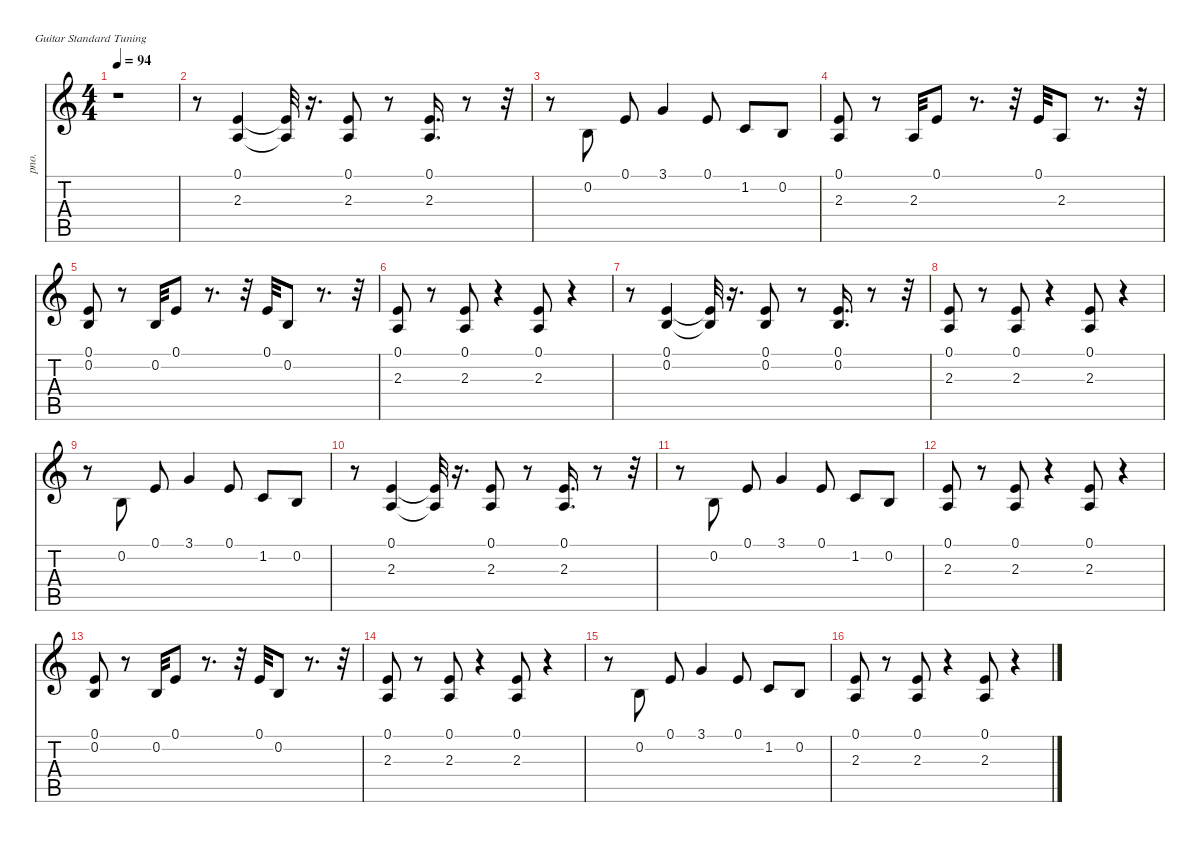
\defaultSystemsLayout 4
\hideDynamics
\bracketExtendMode nobrackets
\otherSystemsTrackNameOrientation horizontal
\track ("Bright Acoustic Piano" "pno.") {instrument brightacousticpiano}
\staff {score tabs}
\tuning (E4 B3 G3 D3 A2 E2)
\ts (4 4)
\beaming (8 2 2 2 2)
\tempo 94
\clef g2
\ks c
r.1{dy mf instrument brightacousticpiano beam Down} |
r.8{beam Down} (0.1 2.3).4{beam Up} (0.1{t} 2.3{t}).32{dy f beam Up} r.16{d beam Up} (0.1 2.3).8{dy mf beam Up} r.8{beam Up} (0.1 2.3).16{d beam Up} r.8{beam Up} r.32{beam Up} |
r.8{beam Down} 0.2.8{dy mp beam Up} 0.1.8{beam Up} 3.1.4{dy mf beam Up} 0.1.8{dy mp beam Up} 1.2.8{dy mf beam Up} 0.2.8{dy mp beam Up} |
(0.1 2.3).8{dy mf beam Up} r.8{beam Up} 2.3.32{beam Up} 0.1.8{dy f beam Up} r.8{d beam Up} r.32{beam Up} 0.1.32{beam Up} 2.3.8{dy mp beam Up} r.8{d beam Up} r.32{beam Up} |
(0.1 0.2).8{dy mf beam Up} r.8{beam Up} 0.2.32{beam Up} 0.1.8{dy f beam Up} r.8{d beam Up} r.32{beam Up} 0.1.32{beam Up} 0.2.8{dy mp beam Up} r.8{d beam Up} r.32{beam Up} |
(0.1 2.3).8{dy mf beam Up} r.8{beam Up} (0.1 2.3).8{beam Up} r.4{beam Up} (0.1 2.3).8{beam Up} r.4{beam Up} |
r.8{beam Down} (0.1 0.2).4{beam Up} (0.1{t} 0.2{t}).32{dy f beam Up} r.16{d beam Up} (0.1 0.2).8{dy mf beam Up} r.8{beam Up} (0.1 0.2).16{d beam Up} r.8{beam Up} r.32{beam Up} |
(0.1 2.3).8{beam Up} r.8{beam Up} (0.1 2.3).8{beam Up} r.4{beam Up} (0.1 2.3).8{beam Up} r.4{beam Up} |
r.8{beam Down} 0.2.8{dy mp beam Up} 0.1.8{beam Up} 3.1.4{dy mf beam Up} 0.1.8{dy mp beam Up} 1.2.8{dy mf beam Up} 0.2.8{dy mp beam Up} |
r.8{beam Down} (0.1 2.3).4{dy mf beam Up} (0.1{t} 2.3{t}).32{dy f beam Up} r.16{d beam Up} (0.1 2.3).8{dy mf beam Up} r.8{beam Up} (0.1 2.3).16{d beam Up} r.8{beam Up} r.32{beam Up} |
r.8{beam Down} 0.2.8{dy mp beam Up} 0.1.8{beam Up} 3.1.4{dy mf beam Up} 0.1.8{dy mp beam Up} 1.2.8{dy mf beam Up} 0.2.8{dy mp beam Up} |
(0.1 2.3).8{dy mf beam Up} r.8{beam Up} (0.1 2.3).8{beam Up} r.4{beam Up} (0.1 2.3).8{beam Up} r.4{beam Up} |
(0.1 0.2).8{beam Up} r.8{beam Up} 0.2.32{beam Up} 0.1.8{dy f beam Up} r.8{d beam Up} r.32{beam Up} 0.1.32{beam Up} 0.2.8{dy mp beam Up} r.8{d beam Up} r.32{beam Up} |
(0.1 2.3).8{dy mf beam Up} r.8{beam Up} (0.1 2.3).8{beam Up} r.4{beam Up} (0.1 2.3).8{beam Up} r.4{beam Up} |
r.8{beam Down} 0.2.8{dy mp beam Up} 0.1.8{beam Up} 3.1.4{dy mf beam Up} 0.1.8{dy mp beam Up} 1.2.8{dy mf beam Up} 0.2.8{dy mp beam Up} |
(0.1 2.3).8{dy mf beam Up} r.8{beam Up} (0.1 2.3).8{beam Up} r.4{beam Up} (0.1 2.3).8{beam Up} r.4{beam Up}
